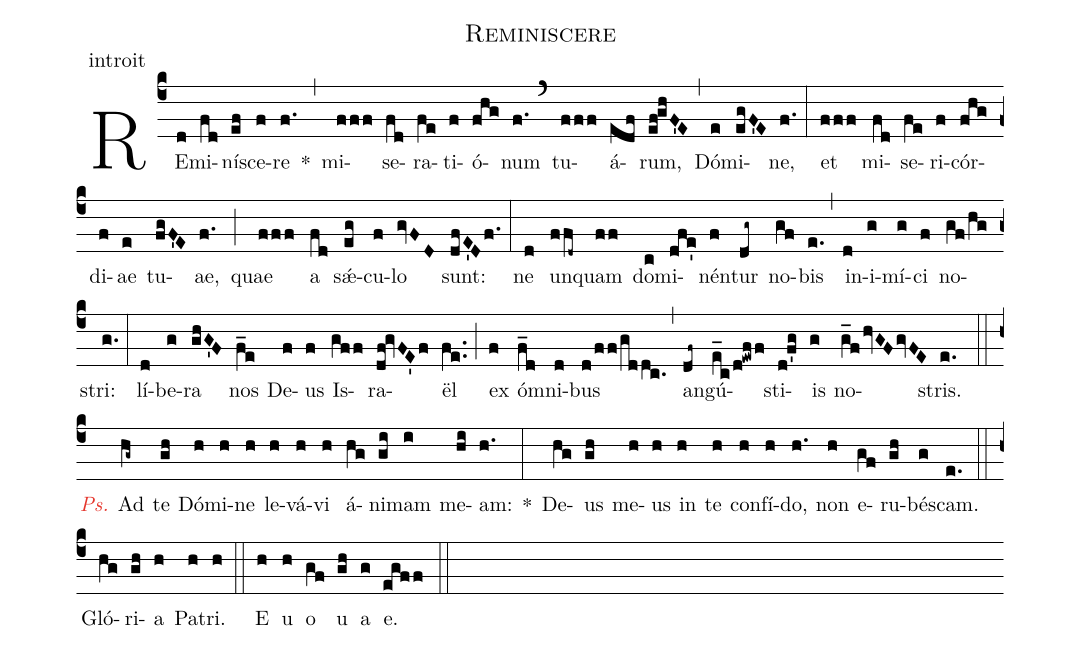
name:Reminiscere;
office-part:introit;
%%
(c4) RE(d)mi(fd)ní(ef)sce(f)re(f.) *(,) mi(fff)se(fd)ra(fe)ti(f)ó(fhg)num(f.) (`) tu(fff)á(edf)rum,(ef!ghF'E) (,) Dó(e)mi(egF'E)ne,(f.) (:)
et(fff) mi(fd)se(fe)ri(f)cór(fhg)di(f)ae(e) tu(fgF'E)ae,(f.) (;) quae(fff) a(fd) sǽ(eg)cu(f)lo(gvFD) sunt:(dfE'Df.) (:)
ne(d) un(ffd~)quam(ff) do(c)mi(dfe')nén(f)tur(dg~) no(gf)bis(e.) (,) in(d)i(g)mí(g)ci(f) no(gf!/hg)stri:(g.) (:)
lí(d)be(g)ra(ghG'F) nos(f_e) De(f)us(f) Is(gff)ra(df!gvFE'f)ël(fe..) (;) ex(f) ó(f_d)mni(d)bus(d!/ff!/gddc.) (,) an(df~)gú(e_c!/d!ewff)sti(d!f'g)is(g) no(g_fhvGFgvFE)stris.(e.) (::)

<i><c>Ps.</c></i> Ad(hg~) te(gh) Dó(h)mi(h)ne(h) le(h)vá(h)vi(h) á(hg)ni(gi)mam(i) me(hi)am:(h.) *(:) De(hg)us(gh) me(h)us(h) in(h) te(h) con(h)fí(h)do,(h.) non(h) e(gf)ru(gh)bé(g)scam.(e.) (::) Gló(hg)ri(gh)a(h) Pa(h)tri.(h) (::) <eu>E(h) u(h) o(gf) u(gh) a(g) </eu>e.(egff) (::)
